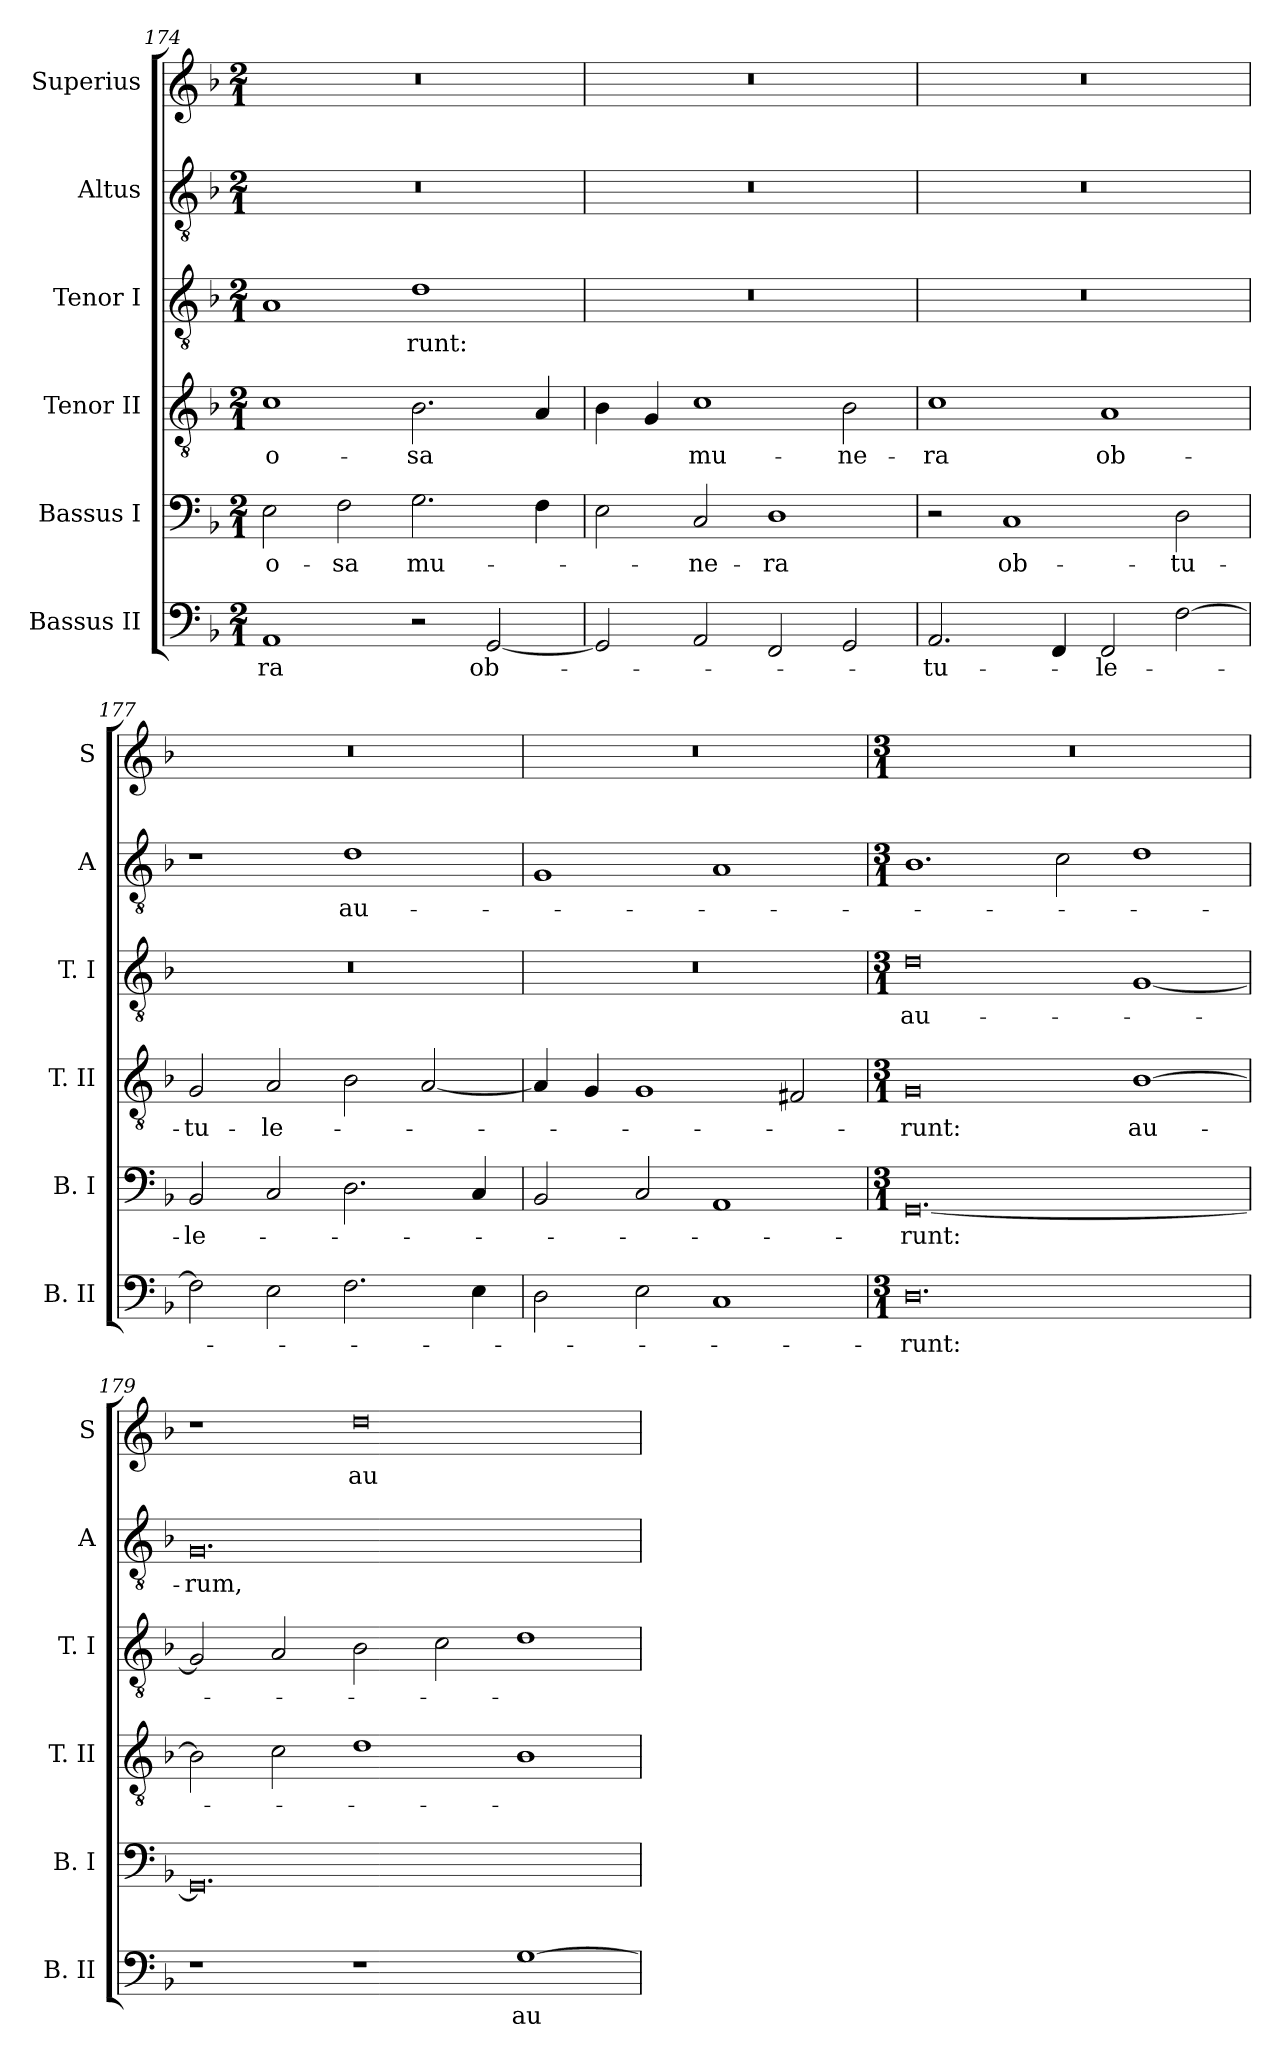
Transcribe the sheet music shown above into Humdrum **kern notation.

**kern	**text	**kern	**text	**kern	**text	**kern	**text	**kern	**text	**kern	**text
*part6	*part6	*part5	*part5	*part4	*part4	*part3	*part3	*part2	*part2	*part1	*part1
*staff6	*staff6	*staff5	*staff5	*staff4	*staff4	*staff3	*staff3	*staff2	*staff2	*staff1	*staff1
*I"Bassus II	*	*I"Bassus I	*	*I"Tenor II	*	*I"Tenor I	*	*I"Altus	*	*I"Superius	*
*I'B. II	*	*I'B. I	*	*I'T. II	*	*I'T. I	*	*I'A	*	*I'S	*
*clefF4	*	*clefF4	*	*clefGv2	*	*clefGv2	*	*clefGv2	*	*clefG2	*
*k[b-]	*	*k[b-]	*	*k[b-]	*	*k[b-]	*	*k[b-]	*	*k[b-]	*
*F:	*	*F:	*	*F:	*	*F:	*	*F:	*	*F:	*
*M2/1	*	*M2/1	*	*M2/1	*	*M2/1	*	*M2/1	*	*M2/1	*
=174	=174	=174	=174	=174	=174	=174	=174	=174	=174	=174	=174
1AA	-ra	2E	-o-	1c	-o-	1A	.	0r	.	0r	.
.	.	2F	-sa	.	.	.	.	.	.	.	.
2r	.	2.G	mu-	2.B-	-sa	1d	-runt:	.	.	.	.
[2GG	ob-	.	.	.	.	.	.	.	.	.	.
.	.	4F	.	4A	.	.	.	.	.	.	.
=175	=175	=175	=175	=175	=175	=175	=175	=175	=175	=175	=175
2GG]	.	2E	.	4B-	.	0r	.	0r	.	0r	.
.	.	.	.	4G	.	.	.	.	.	.	.
2AA	.	2C	-ne-	1c	mu-	.	.	.	.	.	.
2FF	.	1D	-ra	.	.	.	.	.	.	.	.
2GG	.	.	.	2B-	-ne-	.	.	.	.	.	.
=176	=176	=176	=176	=176	=176	=176	=176	=176	=176	=176	=176
2.AA	-tu-	2r	.	1c	-ra	0r	.	0r	.	0r	.
.	.	1C	ob-	.	.	.	.	.	.	.	.
4FF	.	.	.	.	.	.	.	.	.	.	.
2FF	-le-	.	.	1A	ob-	.	.	.	.	.	.
[2F	.	2D	-tu-	.	.	.	.	.	.	.	.
=177	=177	=177	=177	=177	=177	=177	=177	=177	=177	=177	=177
2F]	.	2BB-	-le-	2G	-tu-	0r	.	1r	.	0r	.
2E	.	2C	.	2A	-le-	.	.	.	.	.	.
2.F	.	2.D	.	2B-	.	.	.	1d	au-	.	.
.	.	.	.	[2A	.	.	.	.	.	.	.
4E	.	4C	.	.	.	.	.	.	.	.	.
=178	=178	=178	=178	=178	=178	=178	=178	=178	=178	=178	=178
2D	.	2BB-	.	4A]	.	0r	.	1G	.	0r	.
.	.	.	.	4G	.	.	.	.	.	.	.
2E	.	2C	.	1G	.	.	.	.	.	.	.
1C	.	1AA	.	.	.	.	.	1A	.	.	.
.	.	.	.	2F#X	.	.	.	.	.	.	.
=	=	=	=	=	=	=	=	=	=	=	=
*M3/1	*	*M3/1	*	*M3/1	*	*M3/1	*	*M3/1	*	*M3/1	*
0.D	-runt:	[0.GG	-runt:	0G	-runt:	0d	au-	1.B-	.	0.r	.
.	.	.	.	.	.	.	.	2c	.	.	.
.	.	.	.	[1B-	au-	[1G	.	1d	.	.	.
=179	=179	=179	=179	=179	=179	=179	=179	=179	=179	=179	=179
1r	.	0.GG]	.	2B-]	.	2G]	.	0.G	-rum,	1r	.
.	.	.	.	2c	.	2A	.	.	.	.	.
1r	.	.	.	1d	.	2B-	.	.	.	0dd	au-
.	.	.	.	.	.	2c	.	.	.	.	.
[1G	au-	.	.	1B-	.	1d	.	.	.	.	.
=	=	=	=	=	=	=	=	=	=	=	=
*-	*-	*-	*-	*-	*-	*-	*-	*-	*-	*-	*-
